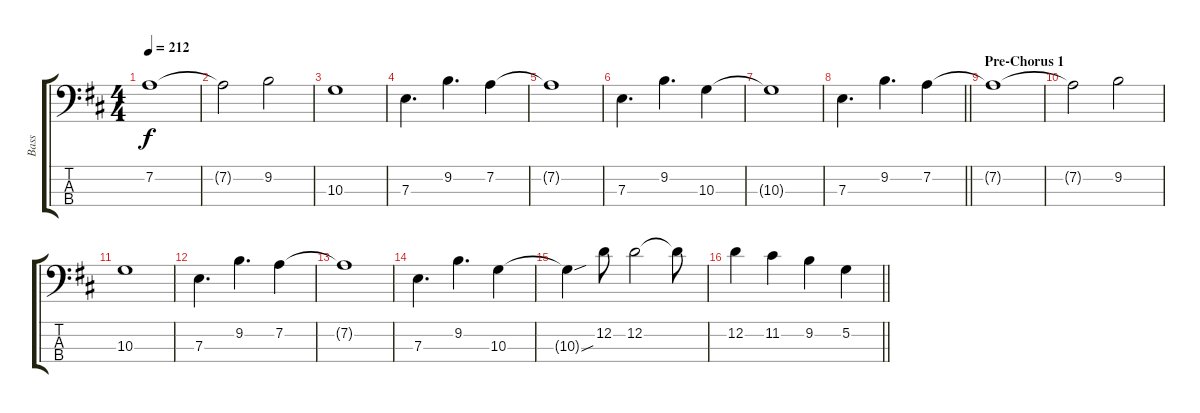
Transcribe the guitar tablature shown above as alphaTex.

\track ("Bass" "Bass") {instrument electricbassfinger}
\staff {score tabs}
\tuning (G2 D2 A1 E1) {hide}
\ts (4 4)
\tempo 212
\clef f4
\ks d
7.2.1{dy f} |
7.2{t}.2 9.2.2 |
10.3.1 |
7.3.4{d} 9.2.4{d} 7.2.4 |
7.2{t}.1 |
7.3.4{d} 9.2.4{d} 10.3.4 |
10.3{t}.1 |
\barLineRight lightlight
7.3.4{d} 9.2.4{d} 7.2.4 |
\section ("" "Pre-Chorus 1")
7.2{t}.1 |
7.2{t}.2 9.2.2 |
10.3.1 |
7.3.4{d} 9.2.4{d} 7.2.4 |
7.2{t}.1 |
7.3.4{d} 9.2.4{d} 10.3.4 |
10.3{sou t}.4 12.2.8 12.2.2 12.2{t}.8 |
\barLineRight lightlight
12.2.4 11.2.4 9.2.4 5.2.4
